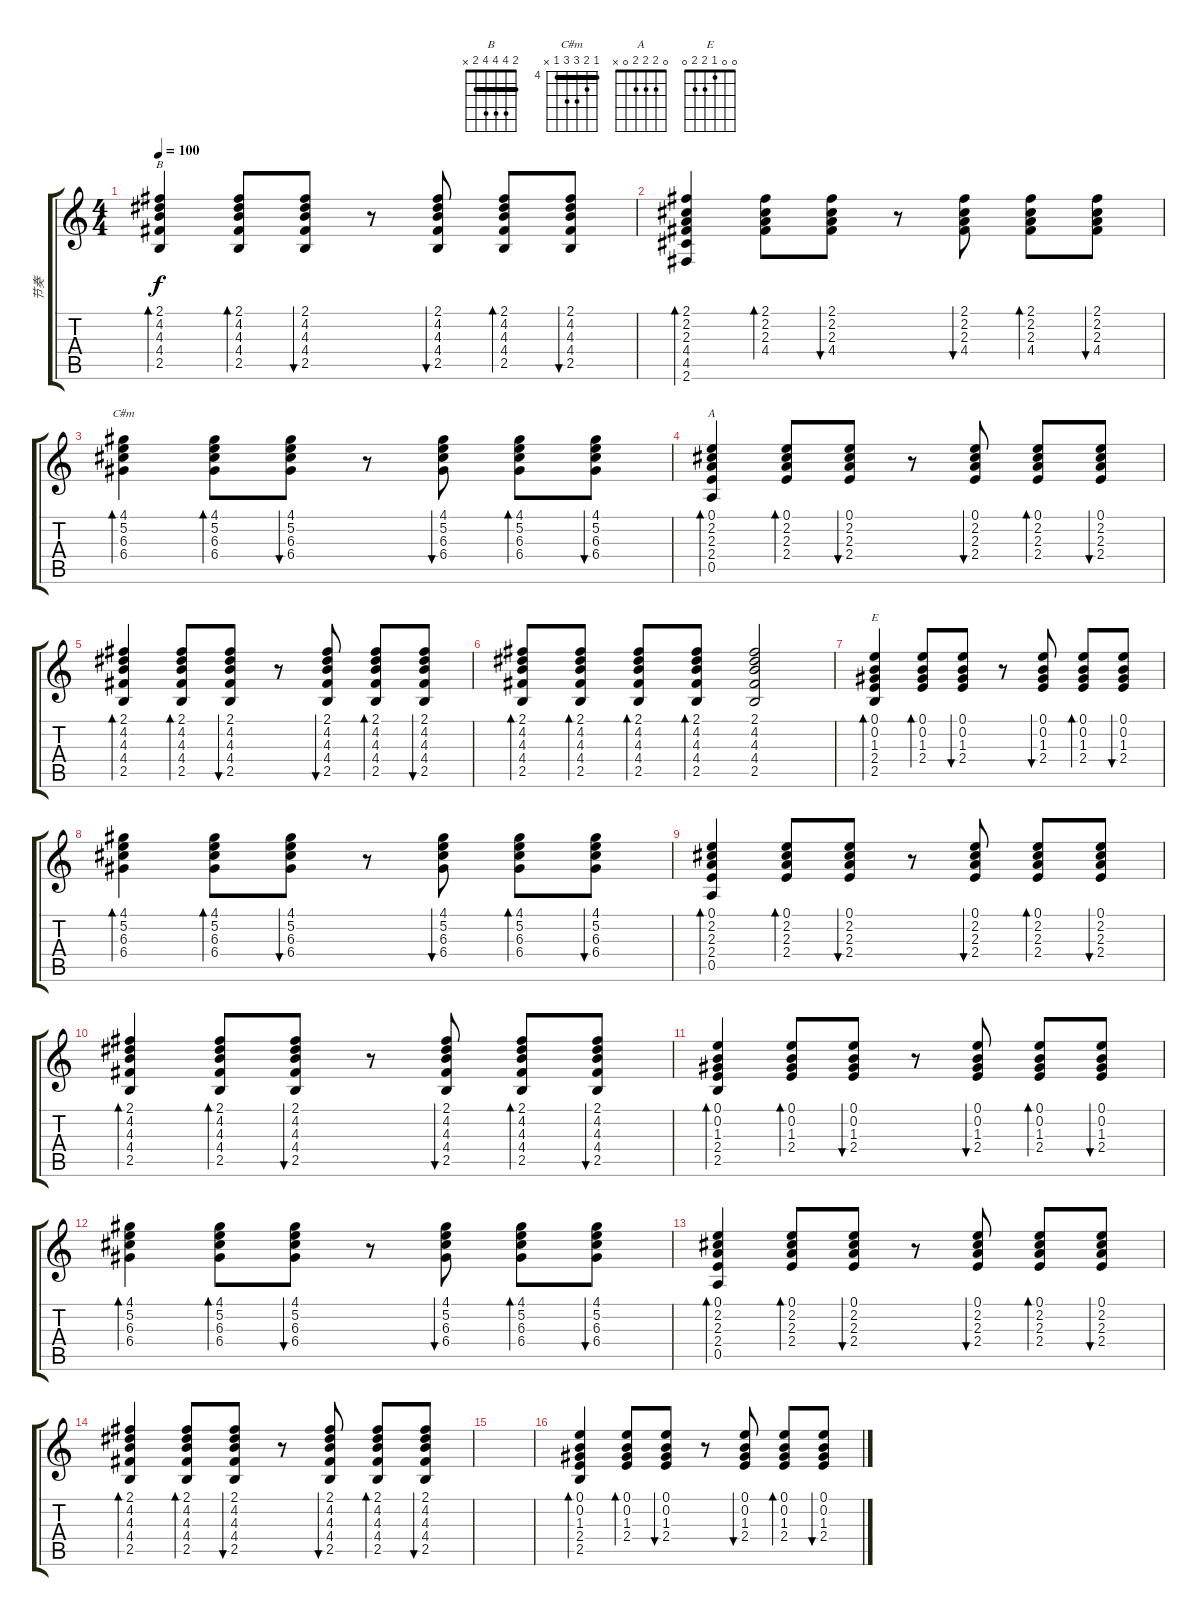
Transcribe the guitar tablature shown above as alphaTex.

\track ("节奏" "节奏") {instrument acousticguitarnylon}
\staff {score tabs}
\tuning (E4 B3 G3 D3 A2 E2) {hide}
\chord ("B" 2 4 4 4 2 x) {barre 2}
\chord ("C#m" 4 5 6 6 4 x) {firstfret 4 barre 4}
\chord ("A" 0 2 2 2 0 x)
\chord ("E" 0 0 1 2 2 0)
\ts (4 4)
\tempo 100
\clef g2
\ks c
(2.1 4.2 4.3 4.4 2.5).4{bd 30 ch "B" dy f} (2.1 4.2 4.3 4.4 2.5).8{bd 30} (2.1 4.2 4.3 4.4 2.5).8{bu 30} r.8 (2.1 4.2 4.3 4.4 2.5).8{bu 30} (2.1 4.2 4.3 4.4 2.5).8{bd 30} (2.1 4.2 4.3 4.4 2.5).8{bu 30} |
(2.1 2.2 2.3 4.4 4.5 2.6).4{bd 30} (2.1 2.2 2.3 4.4).8{bd 30} (2.1 2.2 2.3 4.4).8{bu 30} r.8 (2.1 2.2 2.3 4.4).8{bu 30} (2.1 2.2 2.3 4.4).8{bd 30} (2.1 2.2 2.3 4.4).8{bu 30} |
(4.1 5.2 6.3 6.4).4{bd 30 ch "C#m"} (4.1 5.2 6.3 6.4).8{bd 30} (4.1 5.2 6.3 6.4).8{bu 30} r.8 (4.1 5.2 6.3 6.4).8{bu 30} (4.1 5.2 6.3 6.4).8{bd 30} (4.1 5.2 6.3 6.4).8{bu 30} |
(0.1 2.2 2.3 2.4 0.5).4{bd 30 ch "A"} (0.1 2.2 2.3 2.4).8{bd 30} (0.1 2.2 2.3 2.4).8{bu 30} r.8 (0.1 2.2 2.3 2.4).8{bu 30} (0.1 2.2 2.3 2.4).8{bd 30} (0.1 2.2 2.3 2.4).8{bu 30} |
(2.1 4.2 4.3 4.4 2.5).4{bd 30} (2.1 4.2 4.3 4.4 2.5).8{bd 30} (2.1 4.2 4.3 4.4 2.5).8{bu 30} r.8 (2.1 4.2 4.3 4.4 2.5).8{bu 30} (2.1 4.2 4.3 4.4 2.5).8{bd 30} (2.1 4.2 4.3 4.4 2.5).8{bu 30} |
(2.1 4.2 4.3 4.4 2.5).8{bd 30} (2.1 4.2 4.3 4.4 2.5).8{bd 30} (2.1 4.2 4.3 4.4 2.5).8{bd 30} (2.1 4.2 4.3 4.4 2.5).8{bd 30} (2.1 4.2 4.3 4.4 2.5).2 |
(0.1 0.2 1.3 2.4 2.5).4{bd 30 ch "E"} (0.1 0.2 1.3 2.4).8{bd 30} (0.1 0.2 1.3 2.4).8{bu 30} r.8 (0.1 0.2 1.3 2.4).8{bu 30} (0.1 0.2 1.3 2.4).8{bd 30} (0.1 0.2 1.3 2.4).8{bu 30} |
(4.1 5.2 6.3 6.4).4{bd 30} (4.1 5.2 6.3 6.4).8{bd 30} (4.1 5.2 6.3 6.4).8{bu 30} r.8 (4.1 5.2 6.3 6.4).8{bu 30} (4.1 5.2 6.3 6.4).8{bd 30} (4.1 5.2 6.3 6.4).8{bu 30} |
(0.1 2.2 2.3 2.4 0.5).4{bd 30} (0.1 2.2 2.3 2.4).8{bd 30} (0.1 2.2 2.3 2.4).8{bu 30} r.8 (0.1 2.2 2.3 2.4).8{bu 30} (0.1 2.2 2.3 2.4).8{bd 30} (0.1 2.2 2.3 2.4).8{bu 30} |
(2.1 4.2 4.3 4.4 2.5).4{bd 30} (2.1 4.2 4.3 4.4 2.5).8{bd 30} (2.1 4.2 4.3 4.4 2.5).8{bu 30} r.8 (2.1 4.2 4.3 4.4 2.5).8{bu 30} (2.1 4.2 4.3 4.4 2.5).8{bd 30} (2.1 4.2 4.3 4.4 2.5).8{bu 30} |
(0.1 0.2 1.3 2.4 2.5).4{bd 30} (0.1 0.2 1.3 2.4).8{bd 30} (0.1 0.2 1.3 2.4).8{bu 30} r.8 (0.1 0.2 1.3 2.4).8{bu 30} (0.1 0.2 1.3 2.4).8{bd 30} (0.1 0.2 1.3 2.4).8{bu 30} |
(4.1 5.2 6.3 6.4).4{bd 30} (4.1 5.2 6.3 6.4).8{bd 30} (4.1 5.2 6.3 6.4).8{bu 30} r.8 (4.1 5.2 6.3 6.4).8{bu 30} (4.1 5.2 6.3 6.4).8{bd 30} (4.1 5.2 6.3 6.4).8{bu 30} |
(0.1 2.2 2.3 2.4 0.5).4{bd 30} (0.1 2.2 2.3 2.4).8{bd 30} (0.1 2.2 2.3 2.4).8{bu 30} r.8 (0.1 2.2 2.3 2.4).8{bu 30} (0.1 2.2 2.3 2.4).8{bd 30} (0.1 2.2 2.3 2.4).8{bu 30} |
(2.1 4.2 4.3 4.4 2.5).4{bd 30} (2.1 4.2 4.3 4.4 2.5).8{bd 30} (2.1 4.2 4.3 4.4 2.5).8{bu 30} r.8 (2.1 4.2 4.3 4.4 2.5).8{bu 30} (2.1 4.2 4.3 4.4 2.5).8{bd 30} (2.1 4.2 4.3 4.4 2.5).8{bu 30} |
|
(0.1 0.2 1.3 2.4 2.5).4{bd 30} (0.1 0.2 1.3 2.4).8{bd 30} (0.1 0.2 1.3 2.4).8{bu 30} r.8 (0.1 0.2 1.3 2.4).8{bu 30} (0.1 0.2 1.3 2.4).8{bd 30} (0.1 0.2 1.3 2.4).8{bu 30}
